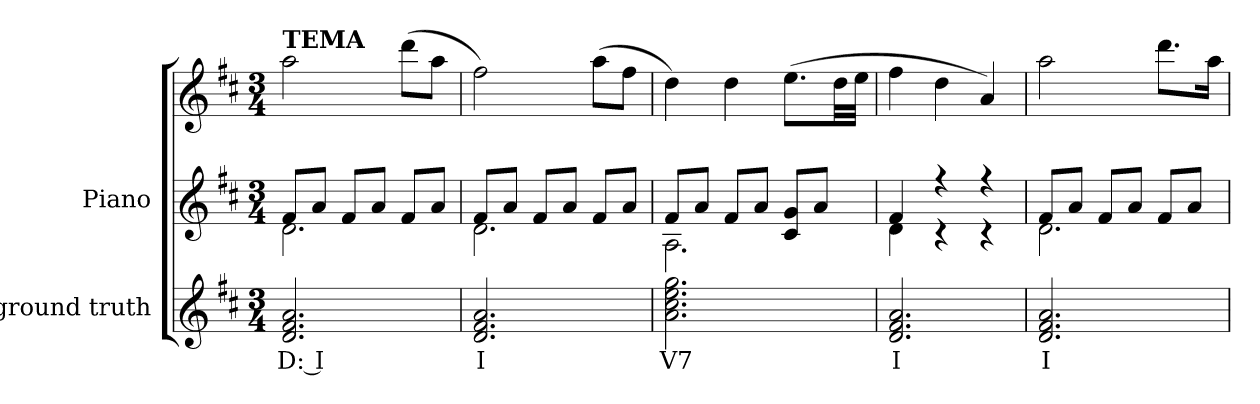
**kern	**text	**kern	**kern
*part2	*part2	*part1	*part1
*staff3	*staff3	*staff2	*staff1
*I"ground truth	*	*I"Piano	*
*	*	*I'Pno.	*
*	*	*clefG2	*clefG2
*k[f#c#]	*	*k[f#c#]	*k[f#c#]
*D:	*	*D:	*D:
*M3/4	*	*M3/4	*M3/4
=1	=1	=1	=1
*	*	*^	*
!	!	!	!	!LO:TX:a:B:t=TEMA
2.d 2.f# 2.a	D: I	8f#/L	2.d\	2aa\
.	.	8a/J	.	.
.	.	8f#/L	.	.
.	.	8a/J	.	.
.	.	8f#/L	.	(>8ddd\L
.	.	8a/J	.	8aa\J
=2	=2	=2	=2	=2
2.d 2.f# 2.a	I	8f#/L	2.d\	2ff#\)
.	.	8a/J	.	.
.	.	8f#/L	.	.
.	.	8a/J	.	.
.	.	8f#/L	.	(>8aa\L
.	.	8a/J	.	8ff#\J
=3	=3	=3	=3	=3
2.a 2.cc# 2.ee 2.gg	V7	8f#/L	2.A\	4dd\)
.	.	8a/J	.	.
.	.	8f#/L	.	4dd\
.	.	8a/J	.	.
.	.	8c#/ 8g/L	.	(>8.ee\L
.	.	8a/J	.	.
.	.	.	.	32dd\LL
.	.	.	.	32ee\JJJ
=4	=4	=4	=4	=4
2.d 2.f# 2.a	I	4f#/	4d\	4ff#\
.	.	4r	4r	4dd\
.	.	4r	4r	4a/)
=5	=5	=5	=5	=5
2.d 2.f# 2.a	I	8f#/L	2.d\	2aa\
.	.	8a/J	.	.
.	.	8f#/L	.	.
.	.	8a/J	.	.
.	.	8f#/L	.	8.ddd\L
.	.	8a/J	.	.
.	.	.	.	16aa\Jk
*	*	*v	*v	*
=	=	=	=
*-	*-	*-	*-
